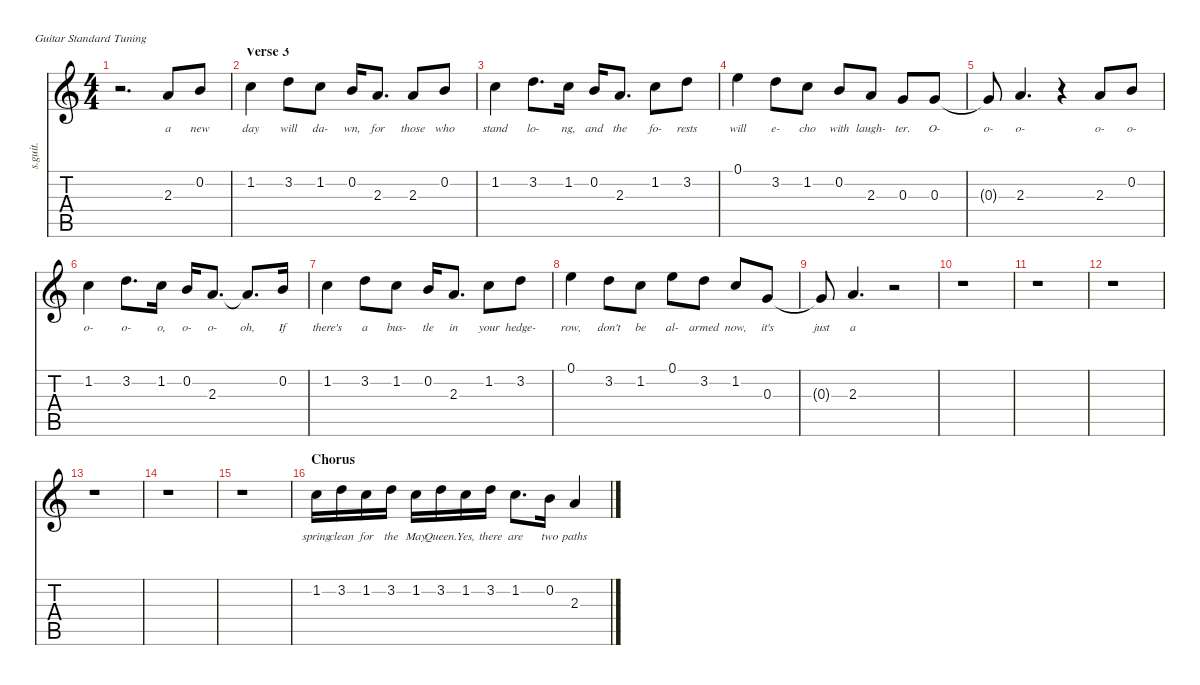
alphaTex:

\defaultSystemsLayout 4
\hideDynamics
\bracketExtendMode nobrackets
\track ("Robert Plant - Vocals" "s.guit.") {instrument lead6voice}
\staff {score tabs}
\tuning (E4 B3 G3 D3 A2 E2)
\displaytranspose 12
\ts (4 4)
\tempo (82 hide)
\clef g2
\ks c
r.2{d dy mp} 2.3.8{lyrics (0 "a") lyrics (1 "") lyrics (2 "") lyrics (3 "") lyrics (4 "")} 0.2.8{lyrics (0 "new") lyrics (1 "") lyrics (2 "") lyrics (3 "") lyrics (4 "")} |
\section ("" "Verse 3")
1.2.4{lyrics (0 "day") lyrics (1 "") lyrics (2 "") lyrics (3 "") lyrics (4 "")} 3.2.8{lyrics (0 "will") lyrics (1 "") lyrics (2 "") lyrics (3 "") lyrics (4 "")} 1.2.8{lyrics (0 "da-") lyrics (1 "") lyrics (2 "") lyrics (3 "") lyrics (4 "")} 0.2.16{lyrics (0 "wn,") lyrics (1 "") lyrics (2 "") lyrics (3 "") lyrics (4 "")} 2.3.8{d lyrics (0 "for") lyrics (1 "") lyrics (2 "") lyrics (3 "") lyrics (4 "")} 2.3.8{lyrics (0 "those") lyrics (1 "") lyrics (2 "") lyrics (3 "") lyrics (4 "")} 0.2.8{lyrics (0 "who") lyrics (1 "") lyrics (2 "") lyrics (3 "") lyrics (4 "")} |
1.2.4{lyrics (0 "stand") lyrics (1 "") lyrics (2 "") lyrics (3 "") lyrics (4 "")} 3.2.8{d lyrics (0 "lo-") lyrics (1 "") lyrics (2 "") lyrics (3 "") lyrics (4 "")} 1.2.16{lyrics (0 "ng,") lyrics (1 "") lyrics (2 "") lyrics (3 "") lyrics (4 "")} 0.2.16{lyrics (0 "and") lyrics (1 "") lyrics (2 "") lyrics (3 "") lyrics (4 "")} 2.3.8{d lyrics (0 "the") lyrics (1 "") lyrics (2 "") lyrics (3 "") lyrics (4 "")} 1.2.8{lyrics (0 "fo-") lyrics (1 "") lyrics (2 "") lyrics (3 "") lyrics (4 "")} 3.2.8{lyrics (0 "rests") lyrics (1 "") lyrics (2 "") lyrics (3 "") lyrics (4 "")} |
0.1.4{lyrics (0 "will") lyrics (1 "") lyrics (2 "") lyrics (3 "") lyrics (4 "")} 3.2.8{lyrics (0 "e-") lyrics (1 "") lyrics (2 "") lyrics (3 "") lyrics (4 "")} 1.2.8{lyrics (0 "cho") lyrics (1 "") lyrics (2 "") lyrics (3 "") lyrics (4 "")} 0.2.8{lyrics (0 "with") lyrics (1 "") lyrics (2 "") lyrics (3 "") lyrics (4 "")} 2.3.8{lyrics (0 "laugh-") lyrics (1 "") lyrics (2 "") lyrics (3 "") lyrics (4 "")} 0.3.8{lyrics (0 "ter.") lyrics (1 "") lyrics (2 "") lyrics (3 "") lyrics (4 "")} 0.3.8{lyrics (0 "O-") lyrics (1 "") lyrics (2 "") lyrics (3 "") lyrics (4 "")} |
0.3{t}.8{lyrics (0 "o-") lyrics (1 "") lyrics (2 "") lyrics (3 "") lyrics (4 "")} 2.3.4{d lyrics (0 "o-") lyrics (1 "") lyrics (2 "") lyrics (3 "") lyrics (4 "")} r.4 2.3.8{lyrics (0 "o-") lyrics (1 "") lyrics (2 "") lyrics (3 "") lyrics (4 "")} 0.2.8{lyrics (0 "o-") lyrics (1 "") lyrics (2 "") lyrics (3 "") lyrics (4 "")} |
1.2.4{lyrics (0 "o-") lyrics (1 "") lyrics (2 "") lyrics (3 "") lyrics (4 "")} 3.2.8{d lyrics (0 "o-") lyrics (1 "") lyrics (2 "") lyrics (3 "") lyrics (4 "")} 1.2.16{lyrics (0 "o,") lyrics (1 "") lyrics (2 "") lyrics (3 "") lyrics (4 "")} 0.2.16{lyrics (0 "o-") lyrics (1 "") lyrics (2 "") lyrics (3 "") lyrics (4 "")} 2.3.8{d lyrics (0 "o-") lyrics (1 "") lyrics (2 "") lyrics (3 "") lyrics (4 "")} 2.3{t}.8{d lyrics (0 "oh,") lyrics (1 "") lyrics (2 "") lyrics (3 "") lyrics (4 "")} 0.2.16{lyrics (0 "If") lyrics (1 "") lyrics (2 "") lyrics (3 "") lyrics (4 "")} |
1.2.4{lyrics (0 "there's") lyrics (1 "") lyrics (2 "") lyrics (3 "") lyrics (4 "")} 3.2.8{lyrics (0 "a") lyrics (1 "") lyrics (2 "") lyrics (3 "") lyrics (4 "")} 1.2.8{lyrics (0 "bus-") lyrics (1 "") lyrics (2 "") lyrics (3 "") lyrics (4 "")} 0.2.16{lyrics (0 "tle") lyrics (1 "") lyrics (2 "") lyrics (3 "") lyrics (4 "")} 2.3.8{d lyrics (0 "in") lyrics (1 "") lyrics (2 "") lyrics (3 "") lyrics (4 "")} 1.2.8{lyrics (0 "your") lyrics (1 "") lyrics (2 "") lyrics (3 "") lyrics (4 "")} 3.2.8{lyrics (0 "hedge-") lyrics (1 "") lyrics (2 "") lyrics (3 "") lyrics (4 "")} |
0.1.4{lyrics (0 "row,") lyrics (1 "") lyrics (2 "") lyrics (3 "") lyrics (4 "")} 3.2.8{lyrics (0 "don't") lyrics (1 "") lyrics (2 "") lyrics (3 "") lyrics (4 "")} 1.2.8{lyrics (0 "be") lyrics (1 "") lyrics (2 "") lyrics (3 "") lyrics (4 "")} 0.1.8{lyrics (0 "al-") lyrics (1 "") lyrics (2 "") lyrics (3 "") lyrics (4 "")} 3.2.8{lyrics (0 "armed") lyrics (1 "") lyrics (2 "") lyrics (3 "") lyrics (4 "")} 1.2.8{lyrics (0 "now,") lyrics (1 "") lyrics (2 "") lyrics (3 "") lyrics (4 "")} 0.3.8{lyrics (0 "it's") lyrics (1 "") lyrics (2 "") lyrics (3 "") lyrics (4 "")} |
0.3{t}.8{lyrics (0 "just") lyrics (1 "") lyrics (2 "") lyrics (3 "") lyrics (4 "")} 2.3.4{d lyrics (0 "a") lyrics (1 "") lyrics (2 "") lyrics (3 "") lyrics (4 "")} r.2 |
r.1 |
\tempo (84 hide)
r.1 |
r.1 |
r.1 |
r.1 |
r.1 |
\section ("" "Chorus")
1.2.16{lyrics (0 "spring") lyrics (1 "") lyrics (2 "") lyrics (3 "") lyrics (4 "")} 3.2.16{lyrics (0 "clean") lyrics (1 "") lyrics (2 "") lyrics (3 "") lyrics (4 "")} 1.2.16{lyrics (0 "for") lyrics (1 "") lyrics (2 "") lyrics (3 "") lyrics (4 "")} 3.2.16{lyrics (0 "the") lyrics (1 "") lyrics (2 "") lyrics (3 "") lyrics (4 "")} 1.2.16{lyrics (0 "May") lyrics (1 "") lyrics (2 "") lyrics (3 "") lyrics (4 "")} 3.2.16{lyrics (0 "Queen.") lyrics (1 "") lyrics (2 "") lyrics (3 "") lyrics (4 "")} 1.2.16{lyrics (0 "Yes,") lyrics (1 "") lyrics (2 "") lyrics (3 "") lyrics (4 "")} 3.2.16{lyrics (0 "there") lyrics (1 "") lyrics (2 "") lyrics (3 "") lyrics (4 "")} 1.2.8{d lyrics (0 "are") lyrics (1 "") lyrics (2 "") lyrics (3 "") lyrics (4 "")} 0.2.16{lyrics (0 "two") lyrics (1 "") lyrics (2 "") lyrics (3 "") lyrics (4 "")} 2.3.4{lyrics (0 "paths") lyrics (1 "") lyrics (2 "") lyrics (3 "") lyrics (4 "")}
